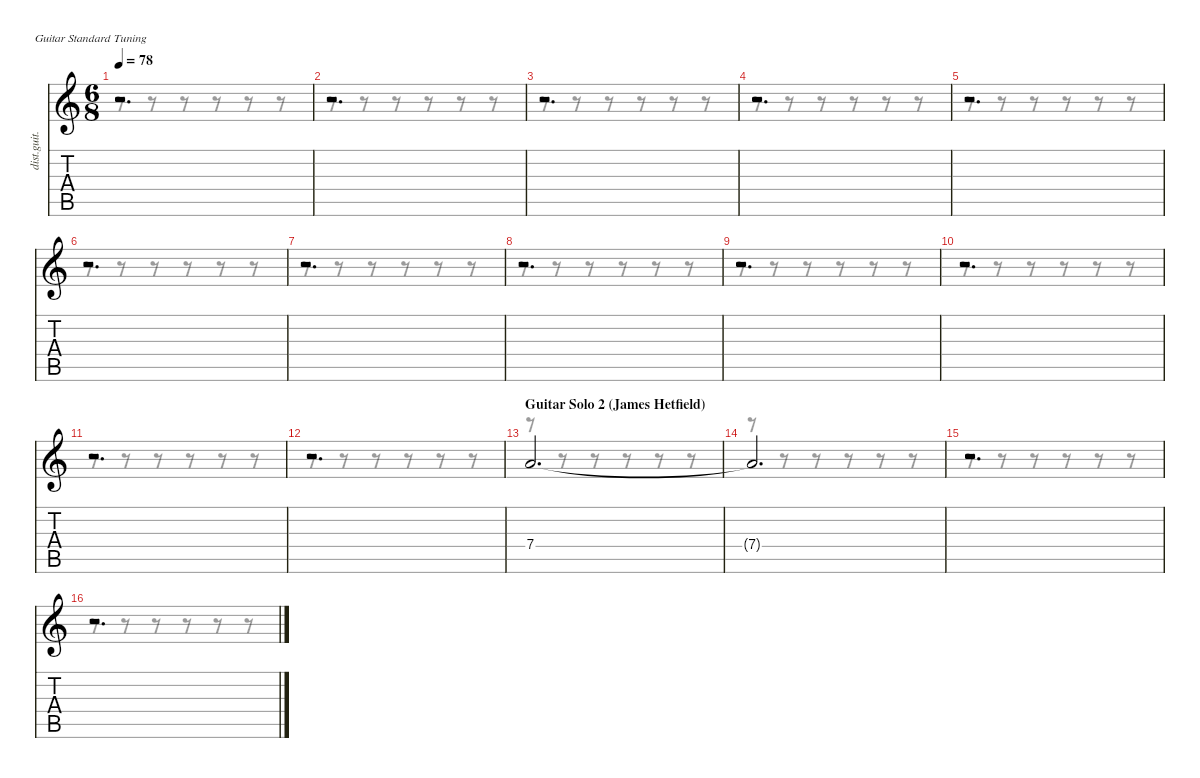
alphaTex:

\defaultSystemsLayout 4
\hideDynamics
\bracketExtendMode nobrackets
\track ("Harmony Guitar" "dist.guit.") {instrument distortionguitar}
\staff {score tabs}
\tuning (E4 B3 G3 D3 A2 E2)
\voice
\ts (6 8)
\tempo 78
\clef g2
\ks c
r.2{d dy f beam Up} |
r.2{d beam Up} |
r.2{d beam Up} |
r.2{d beam Up} |
r.2{d beam Up} |
r.2{d beam Up} |
r.2{d beam Up} |
r.2{d beam Up} |
r.2{d beam Up} |
r.2{d beam Up} |
r.2{d beam Up} |
r.2{d beam Up} |
\section ("" "Guitar Solo 2 (James Hetfield)")
7.4.2{d beam Up} |
7.4{t}.2{d beam Up} |
r.2{d beam Up} |
r.2{d beam Up}
\voice
\clef g2
\ottava regular
\simile none
\ks c
r.8{dy mf beam Down} r.8{beam Down} r.8{beam Down} r.8{beam Down} r.8{beam Down} r.8{beam Down} |
r.8{beam Down} r.8{beam Down} r.8{beam Down} r.8{beam Down} r.8{beam Down} r.8{beam Down} |
r.8{beam Down} r.8{beam Down} r.8{beam Down} r.8{beam Down} r.8{beam Down} r.8{beam Down} |
r.8{beam Down} r.8{beam Down} r.8{beam Down} r.8{beam Down} r.8{beam Down} r.8{beam Down} |
r.8{beam Down} r.8{beam Down} r.8{beam Down} r.8{beam Down} r.8{beam Down} r.8{beam Down} |
r.8{beam Down} r.8{beam Down} r.8{beam Down} r.8{beam Down} r.8{beam Down} r.8{beam Down} |
r.8{beam Down} r.8{beam Down} r.8{beam Down} r.8{beam Down} r.8{beam Down} r.8{beam Down} |
r.8{beam Down} r.8{beam Down} r.8{beam Down} r.8{beam Down} r.8{beam Down} r.8{beam Down} |
r.8{beam Down} r.8{beam Down} r.8{beam Down} r.8{beam Down} r.8{beam Down} r.8{beam Down} |
r.8{beam Down} r.8{beam Down} r.8{beam Down} r.8{beam Down} r.8{beam Down} r.8{beam Down} |
r.8{beam Down} r.8{beam Down} r.8{beam Down} r.8{beam Down} r.8{beam Down} r.8{beam Down} |
r.8{beam Down} r.8{beam Down} r.8{beam Down} r.8{beam Down} r.8{beam Down} r.8{beam Down} |
r.8{beam Down} r.8{beam Down} r.8{beam Down} r.8{beam Down} r.8{beam Down} r.8{beam Down} |
r.8{beam Down} r.8{beam Down} r.8{beam Down} r.8{beam Down} r.8{beam Down} r.8{beam Down} |
r.8{beam Down} r.8{beam Down} r.8{beam Down} r.8{beam Down} r.8{beam Down} r.8{beam Down} |
r.8{beam Down} r.8{beam Down} r.8{beam Down} r.8{beam Down} r.8{beam Down} r.8{beam Down}
